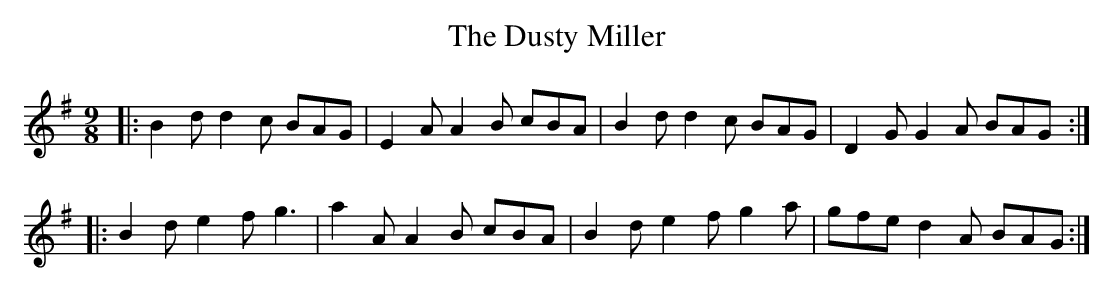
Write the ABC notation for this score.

X:1
T: The Dusty Miller
M: 9/8
L: 1/8
K: Gmaj
|:B2d d2c BAG|E2A A2B cBA|B2d d2c BAG|D2G G2A BAG:|
|:B2d e2f g3|a2A A2B cBA|B2d e2f g2a|gfe d2A BAG:|
